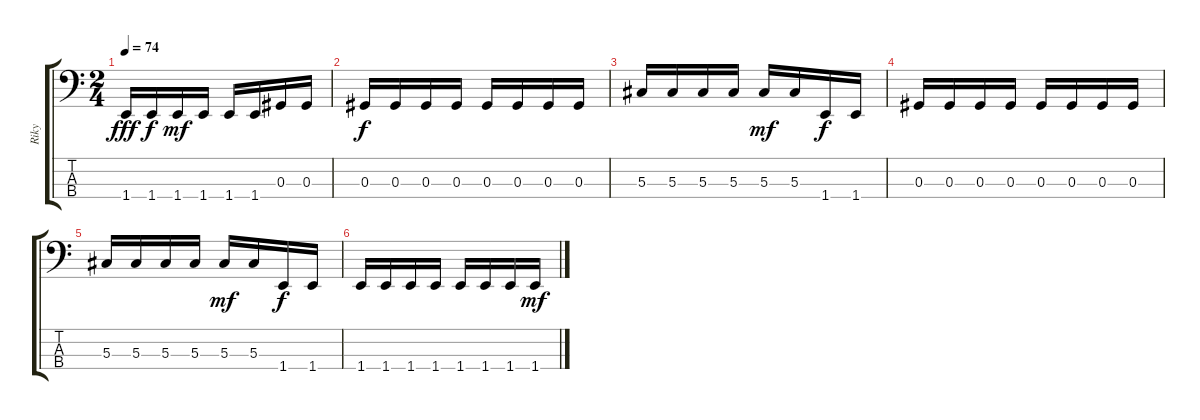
\track ("Riky" "Riky") {instrument electricbasspick}
\staff {score tabs}
\tuning (Gb2 Db2 Ab1 Eb1) {hide}
\ts (2 4)
\tempo 74
\clef f4
\ks c
1.4.16{dy fff} 1.4.16{dy f} 1.4.16{dy mf} 1.4.16 1.4.16 1.4.16 0.3.16 0.3.16 |
0.3.16{dy f} 0.3.16 0.3.16 0.3.16 0.3.16 0.3.16 0.3.16 0.3.16 |
5.3.16 5.3.16 5.3.16 5.3.16 5.3.16{dy mf} 5.3.16 1.4.16{dy f} 1.4.16 |
0.3.16 0.3.16 0.3.16 0.3.16 0.3.16 0.3.16 0.3.16 0.3.16 |
5.3.16 5.3.16 5.3.16 5.3.16 5.3.16{dy mf} 5.3.16 1.4.16{dy f} 1.4.16 |
1.4.16 1.4.16 1.4.16 1.4.16 1.4.16 1.4.16 1.4.16 1.4.16{dy mf}
